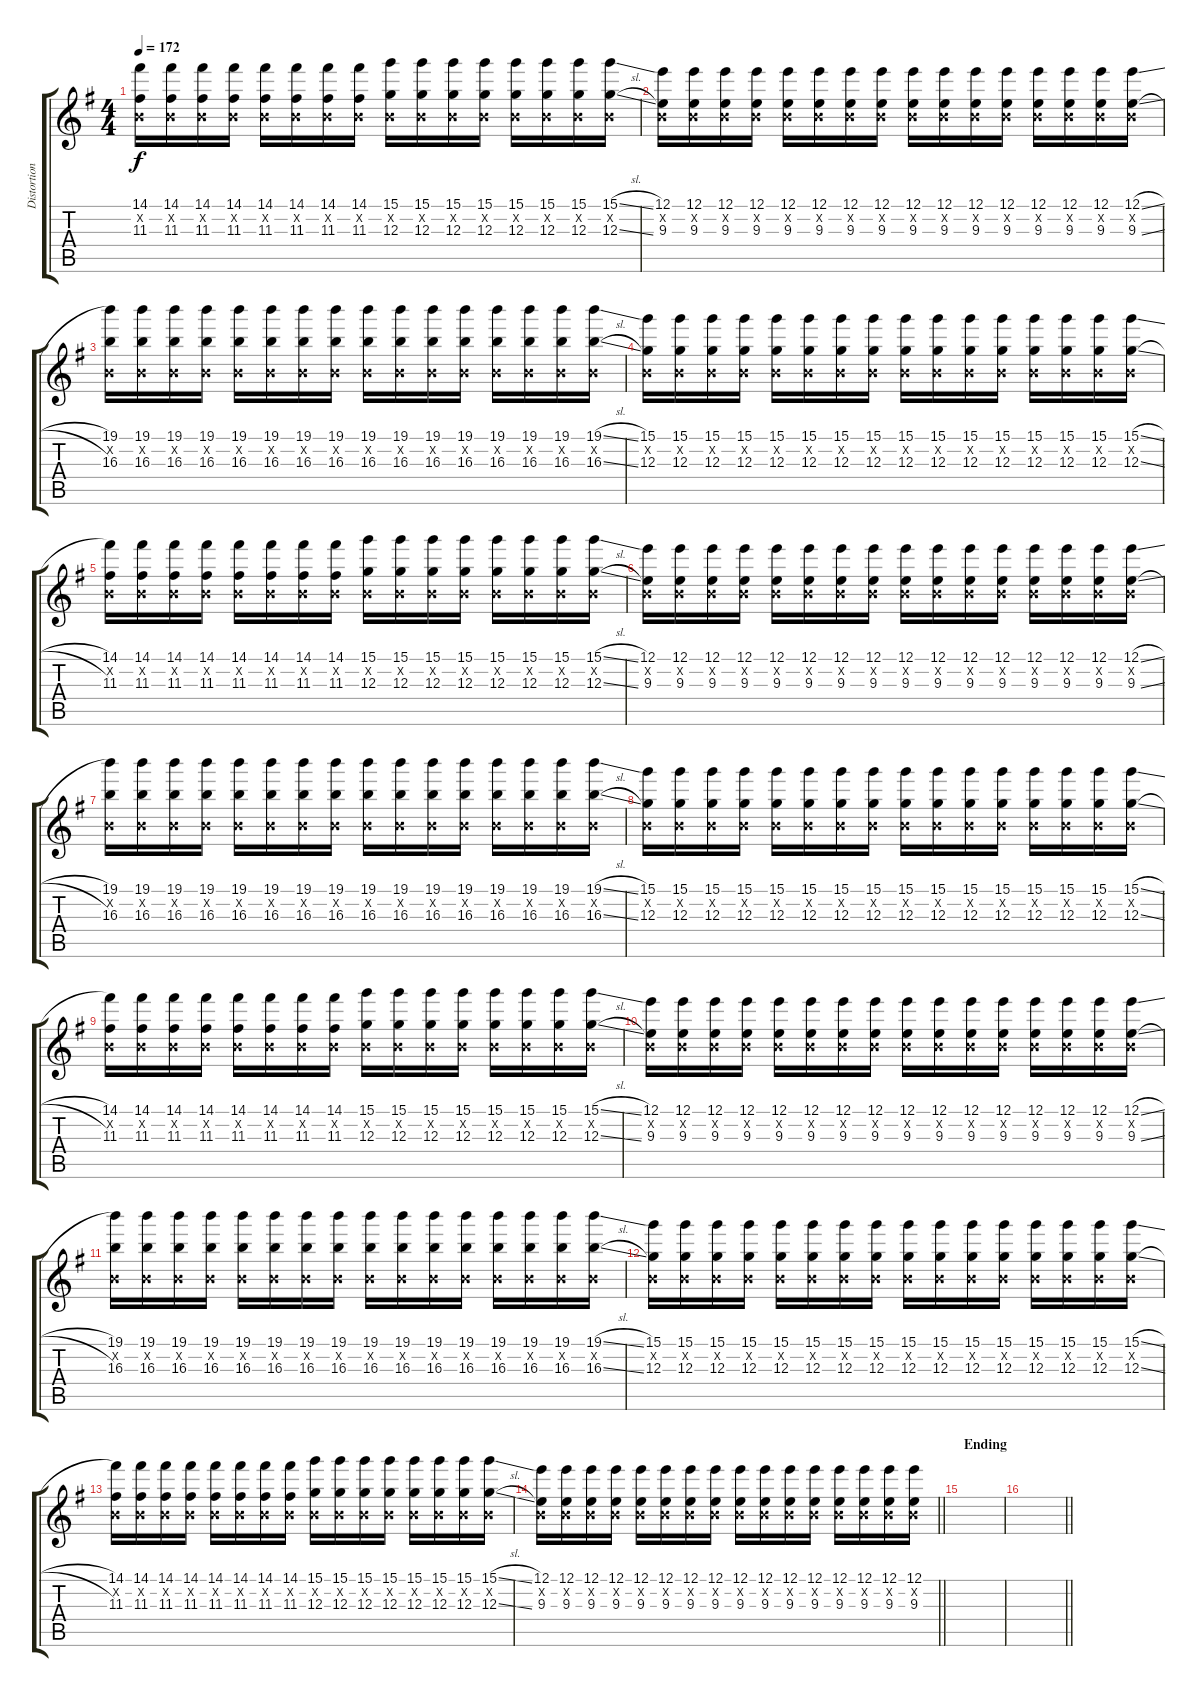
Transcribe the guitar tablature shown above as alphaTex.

\track ("Distortion" "Distortion") {instrument distortionguitar}
\staff {score tabs}
\tuning (E4 B3 G3 D3 A2 E2) {hide}
\ts (4 4)
\tempo 172
\clef g2
\ks g
(14.1 0.2{x} 11.3).16{dy f} (14.1 0.2{x} 11.3).16 (14.1 0.2{x} 11.3).16 (14.1 0.2{x} 11.3).16 (14.1 0.2{x} 11.3).16 (14.1 0.2{x} 11.3).16 (14.1 0.2{x} 11.3).16 (14.1 0.2{x} 11.3).16 (15.1 0.2{x} 12.3).16 (15.1 0.2{x} 12.3).16 (15.1 0.2{x} 12.3).16 (15.1 0.2{x} 12.3).16 (15.1 0.2{x} 12.3).16 (15.1 0.2{x} 12.3).16 (15.1 0.2{x} 12.3).16 (15.1{sl} 0.2{x} 12.3{sl}).16 |
(12.1 0.2{x} 9.3).16 (12.1 0.2{x} 9.3).16 (12.1 0.2{x} 9.3).16 (12.1 0.2{x} 9.3).16 (12.1 0.2{x} 9.3).16 (12.1 0.2{x} 9.3).16 (12.1 0.2{x} 9.3).16 (12.1 0.2{x} 9.3).16 (12.1 0.2{x} 9.3).16 (12.1 0.2{x} 9.3).16 (12.1 0.2{x} 9.3).16 (12.1 0.2{x} 9.3).16 (12.1 0.2{x} 9.3).16 (12.1 0.2{x} 9.3).16 (12.1 0.2{x} 9.3).16 (12.1{sl} 0.2{x} 9.3{sl}).16 |
(19.1 0.2{x} 16.3).16 (19.1 0.2{x} 16.3).16 (19.1 0.2{x} 16.3).16 (19.1 0.2{x} 16.3).16 (19.1 0.2{x} 16.3).16 (19.1 0.2{x} 16.3).16 (19.1 0.2{x} 16.3).16 (19.1 0.2{x} 16.3).16 (19.1 0.2{x} 16.3).16 (19.1 0.2{x} 16.3).16 (19.1 0.2{x} 16.3).16 (19.1 0.2{x} 16.3).16 (19.1 0.2{x} 16.3).16 (19.1 0.2{x} 16.3).16 (19.1 0.2{x} 16.3).16 (19.1{sl} 0.2{x} 16.3{sl}).16 |
(15.1 0.2{x} 12.3).16 (15.1 0.2{x} 12.3).16 (15.1 0.2{x} 12.3).16 (15.1 0.2{x} 12.3).16 (15.1 0.2{x} 12.3).16 (15.1 0.2{x} 12.3).16 (15.1 0.2{x} 12.3).16 (15.1 0.2{x} 12.3).16 (15.1 0.2{x} 12.3).16 (15.1 0.2{x} 12.3).16 (15.1 0.2{x} 12.3).16 (15.1 0.2{x} 12.3).16 (15.1 0.2{x} 12.3).16 (15.1 0.2{x} 12.3).16 (15.1 0.2{x} 12.3).16 (15.1{sl} 0.2{x} 12.3{sl}).16 |
(14.1 0.2{x} 11.3).16 (14.1 0.2{x} 11.3).16 (14.1 0.2{x} 11.3).16 (14.1 0.2{x} 11.3).16 (14.1 0.2{x} 11.3).16 (14.1 0.2{x} 11.3).16 (14.1 0.2{x} 11.3).16 (14.1 0.2{x} 11.3).16 (15.1 0.2{x} 12.3).16 (15.1 0.2{x} 12.3).16 (15.1 0.2{x} 12.3).16 (15.1 0.2{x} 12.3).16 (15.1 0.2{x} 12.3).16 (15.1 0.2{x} 12.3).16 (15.1 0.2{x} 12.3).16 (15.1{sl} 0.2{x} 12.3{sl}).16 |
(12.1 0.2{x} 9.3).16 (12.1 0.2{x} 9.3).16 (12.1 0.2{x} 9.3).16 (12.1 0.2{x} 9.3).16 (12.1 0.2{x} 9.3).16 (12.1 0.2{x} 9.3).16 (12.1 0.2{x} 9.3).16 (12.1 0.2{x} 9.3).16 (12.1 0.2{x} 9.3).16 (12.1 0.2{x} 9.3).16 (12.1 0.2{x} 9.3).16 (12.1 0.2{x} 9.3).16 (12.1 0.2{x} 9.3).16 (12.1 0.2{x} 9.3).16 (12.1 0.2{x} 9.3).16 (12.1{sl} 0.2{x} 9.3{sl}).16 |
(19.1 0.2{x} 16.3).16 (19.1 0.2{x} 16.3).16 (19.1 0.2{x} 16.3).16 (19.1 0.2{x} 16.3).16 (19.1 0.2{x} 16.3).16 (19.1 0.2{x} 16.3).16 (19.1 0.2{x} 16.3).16 (19.1 0.2{x} 16.3).16 (19.1 0.2{x} 16.3).16 (19.1 0.2{x} 16.3).16 (19.1 0.2{x} 16.3).16 (19.1 0.2{x} 16.3).16 (19.1 0.2{x} 16.3).16 (19.1 0.2{x} 16.3).16 (19.1 0.2{x} 16.3).16 (19.1{sl} 0.2{x} 16.3{sl}).16 |
(15.1 0.2{x} 12.3).16 (15.1 0.2{x} 12.3).16 (15.1 0.2{x} 12.3).16 (15.1 0.2{x} 12.3).16 (15.1 0.2{x} 12.3).16 (15.1 0.2{x} 12.3).16 (15.1 0.2{x} 12.3).16 (15.1 0.2{x} 12.3).16 (15.1 0.2{x} 12.3).16 (15.1 0.2{x} 12.3).16 (15.1 0.2{x} 12.3).16 (15.1 0.2{x} 12.3).16 (15.1 0.2{x} 12.3).16 (15.1 0.2{x} 12.3).16 (15.1 0.2{x} 12.3).16 (15.1{sl} 0.2{x} 12.3{sl}).16 |
(14.1 0.2{x} 11.3).16 (14.1 0.2{x} 11.3).16 (14.1 0.2{x} 11.3).16 (14.1 0.2{x} 11.3).16 (14.1 0.2{x} 11.3).16 (14.1 0.2{x} 11.3).16 (14.1 0.2{x} 11.3).16 (14.1 0.2{x} 11.3).16 (15.1 0.2{x} 12.3).16 (15.1 0.2{x} 12.3).16 (15.1 0.2{x} 12.3).16 (15.1 0.2{x} 12.3).16 (15.1 0.2{x} 12.3).16 (15.1 0.2{x} 12.3).16 (15.1 0.2{x} 12.3).16 (15.1{sl} 0.2{x} 12.3{sl}).16 |
(12.1 0.2{x} 9.3).16 (12.1 0.2{x} 9.3).16 (12.1 0.2{x} 9.3).16 (12.1 0.2{x} 9.3).16 (12.1 0.2{x} 9.3).16 (12.1 0.2{x} 9.3).16 (12.1 0.2{x} 9.3).16 (12.1 0.2{x} 9.3).16 (12.1 0.2{x} 9.3).16 (12.1 0.2{x} 9.3).16 (12.1 0.2{x} 9.3).16 (12.1 0.2{x} 9.3).16 (12.1 0.2{x} 9.3).16 (12.1 0.2{x} 9.3).16 (12.1 0.2{x} 9.3).16 (12.1{sl} 0.2{x} 9.3{sl}).16 |
(19.1 0.2{x} 16.3).16 (19.1 0.2{x} 16.3).16 (19.1 0.2{x} 16.3).16 (19.1 0.2{x} 16.3).16 (19.1 0.2{x} 16.3).16 (19.1 0.2{x} 16.3).16 (19.1 0.2{x} 16.3).16 (19.1 0.2{x} 16.3).16 (19.1 0.2{x} 16.3).16 (19.1 0.2{x} 16.3).16 (19.1 0.2{x} 16.3).16 (19.1 0.2{x} 16.3).16 (19.1 0.2{x} 16.3).16 (19.1 0.2{x} 16.3).16 (19.1 0.2{x} 16.3).16 (19.1{sl} 0.2{x} 16.3{sl}).16 |
(15.1 0.2{x} 12.3).16 (15.1 0.2{x} 12.3).16 (15.1 0.2{x} 12.3).16 (15.1 0.2{x} 12.3).16 (15.1 0.2{x} 12.3).16 (15.1 0.2{x} 12.3).16 (15.1 0.2{x} 12.3).16 (15.1 0.2{x} 12.3).16 (15.1 0.2{x} 12.3).16 (15.1 0.2{x} 12.3).16 (15.1 0.2{x} 12.3).16 (15.1 0.2{x} 12.3).16 (15.1 0.2{x} 12.3).16 (15.1 0.2{x} 12.3).16 (15.1 0.2{x} 12.3).16 (15.1{sl} 0.2{x} 12.3{sl}).16 |
(14.1 0.2{x} 11.3).16 (14.1 0.2{x} 11.3).16 (14.1 0.2{x} 11.3).16 (14.1 0.2{x} 11.3).16 (14.1 0.2{x} 11.3).16 (14.1 0.2{x} 11.3).16 (14.1 0.2{x} 11.3).16 (14.1 0.2{x} 11.3).16 (15.1 0.2{x} 12.3).16 (15.1 0.2{x} 12.3).16 (15.1 0.2{x} 12.3).16 (15.1 0.2{x} 12.3).16 (15.1 0.2{x} 12.3).16 (15.1 0.2{x} 12.3).16 (15.1 0.2{x} 12.3).16 (15.1{sl} 0.2{x} 12.3{sl}).16 |
\barLineRight lightlight
(12.1 0.2{x} 9.3).16 (12.1 0.2{x} 9.3).16 (12.1 0.2{x} 9.3).16 (12.1 0.2{x} 9.3).16 (12.1 0.2{x} 9.3).16 (12.1 0.2{x} 9.3).16 (12.1 0.2{x} 9.3).16 (12.1 0.2{x} 9.3).16 (12.1 0.2{x} 9.3).16 (12.1 0.2{x} 9.3).16 (12.1 0.2{x} 9.3).16 (12.1 0.2{x} 9.3).16 (12.1 0.2{x} 9.3).16 (12.1 0.2{x} 9.3).16 (12.1 0.2{x} 9.3).16 (12.1 0.2{x} 9.3).16 |
\section ("" "Ending")
|
\barLineRight lightlight
